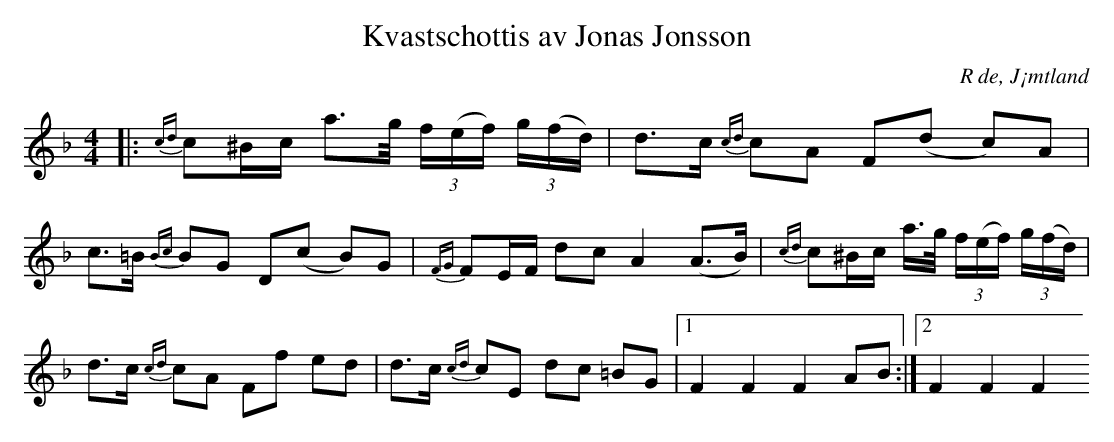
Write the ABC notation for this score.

X:1
T:Kvastschottis av Jonas Jonsson
O:R de, J¡mtland
M:4/4
L:1/16
K:F
|: {cd}c2^Bc a2>g (3f(ef) (3g(fd) | d2>c2 {cd}c2A2 F2(d2- c2)A2 | c2>=B2 {Bc}B2G2 D2(c2- B2)G2 | {FG}F2EF d2c2 A4 (A2>B2) | {cd}c2^Bc a>g (3f(ef) (3g(fd) | d2>c2 {cd}c2A2 F2f2 e2d2 | d2>c2 {cd}c2E2 d2c2 =B2G2 |1 F4 F4 F4 A2B2 :|2 F4 F4 F4
